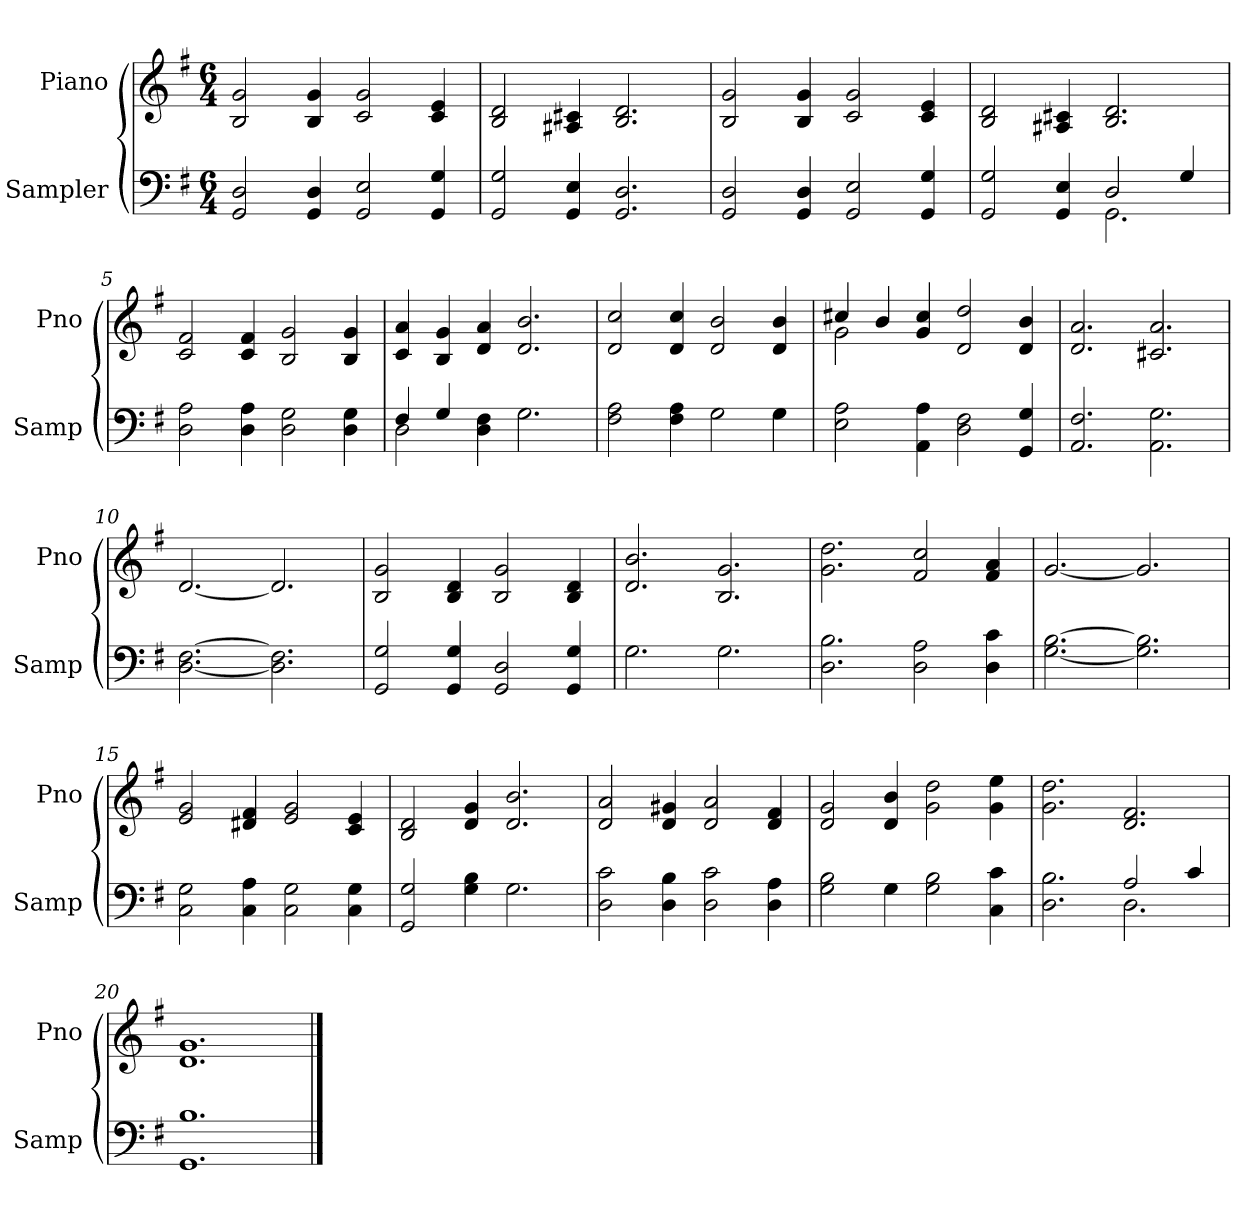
**kern	**kern
*part2	*part1
*staff2	*staff1
*I"Sampler	*I"Piano
*I'Samp	*I'Pno
*clefF4	*clefG2
*k[f#]	*k[f#]
*G:	*G:
*M6/4	*M6/4
=1	=1
2GG/ 2D/	2B/ 2g/
4GG/ 4D/	4B/ 4g/
2GG/ 2E/	2c/ 2g/
4GG/ 4G/	4c/ 4e/
=2	=2
2GG/ 2G/	2B/ 2d/
4GG/ 4E/	4A#X/ 4c#X/
2.GG/ 2.D/	2.B/ 2.d/
=3	=3
2GG/ 2D/	2B/ 2g/
4GG/ 4D/	4B/ 4g/
2GG/ 2E/	2c/ 2g/
4GG/ 4G/	4c/ 4e/
=4	=4
*^	*
2GG/ 2G/	2.ryy	2B/ 2d/
4GG/ 4E/	.	4A#X/ 4c#X/
2D/	2.GG	2.B/ 2.d/
4G/	.	.
*v	*v	*
=5	=5
2D\ 2A\	2c/ 2f#/
4D\ 4A\	4c/ 4f#/
2D\ 2G\	2B/ 2g/
4D\ 4G\	4B/ 4g/
=6	=6
*^	*
4F#/	2D	4c/ 4a/
4G/	.	4B/ 4g/
4D\ 4F#\	1ryy	4d/ 4a/
2.G\	.	2.d/ 2.b/
*v	*v	*
=7	=7
2F#\ 2A\	2d/ 2cc/
4F#\ 4A\	4d/ 4cc/
2G\	2d/ 2b/
4G\	4d/ 4b/
=8	=8
*	*^
2E\ 2A\	4cc#X/	2g
.	4b/	.
4AA\ 4A\	4g/ 4cc#/	1ryy
2D\ 2F#\	2d/ 2dd/	.
4GG/ 4G/	4d/ 4b/	.
*	*v	*v
=9	=9
2.AA/ 2.F#/	2.d/ 2.a/
2.AA\ 2.G\	2.c#X/ 2.a/
=10	=10
[2.D\ [2.F#\	[2.d/
2.D\] 2.F#\]	2.d/]
=11	=11
2GG/ 2G/	2B/ 2g/
4GG/ 4G/	4B/ 4d/
2GG/ 2D/	2B/ 2g/
4GG/ 4G/	4B/ 4d/
=12	=12
2.G\	2.d/ 2.b/
2.G\	2.B/ 2.g/
=13	=13
2.D\ 2.B\	2.g\ 2.dd\
2D\ 2A\	2f#/ 2cc/
4D\ 4c\	4f#/ 4a/
=14	=14
[2.G\ [2.B\	[2.g
2.G\] 2.B\]	2.g/]
=15	=15
2C\ 2G\	2e/ 2g/
4C\ 4A\	4d#X/ 4f#/
2C\ 2G\	2e/ 2g/
4C\ 4G\	4c/ 4e/
=16	=16
2GG/ 2G/	2B/ 2d/
4G\ 4B\	4d/ 4g/
2.G\	2.d/ 2.b/
=17	=17
2D\ 2c\	2d/ 2a/
4D\ 4B\	4d/ 4g#X/
2D\ 2c\	2d/ 2a/
4D\ 4A\	4d/ 4f#/
=18	=18
2G\ 2B\	2d/ 2g/
4G\	4d/ 4b/
2G\ 2B\	2g\ 2dd\
4C\ 4c\	4g\ 4ee\
=19	=19
*^	*
2.D\ 2.B\	2.ryy	2.g\ 2.dd\
2A/	2.D	2.d/ 2.f#/
4c/	.	.
*v	*v	*
=20	=20
1.GG/ 1.B/	1.d/ 1.g/
==	==
*-	*-
